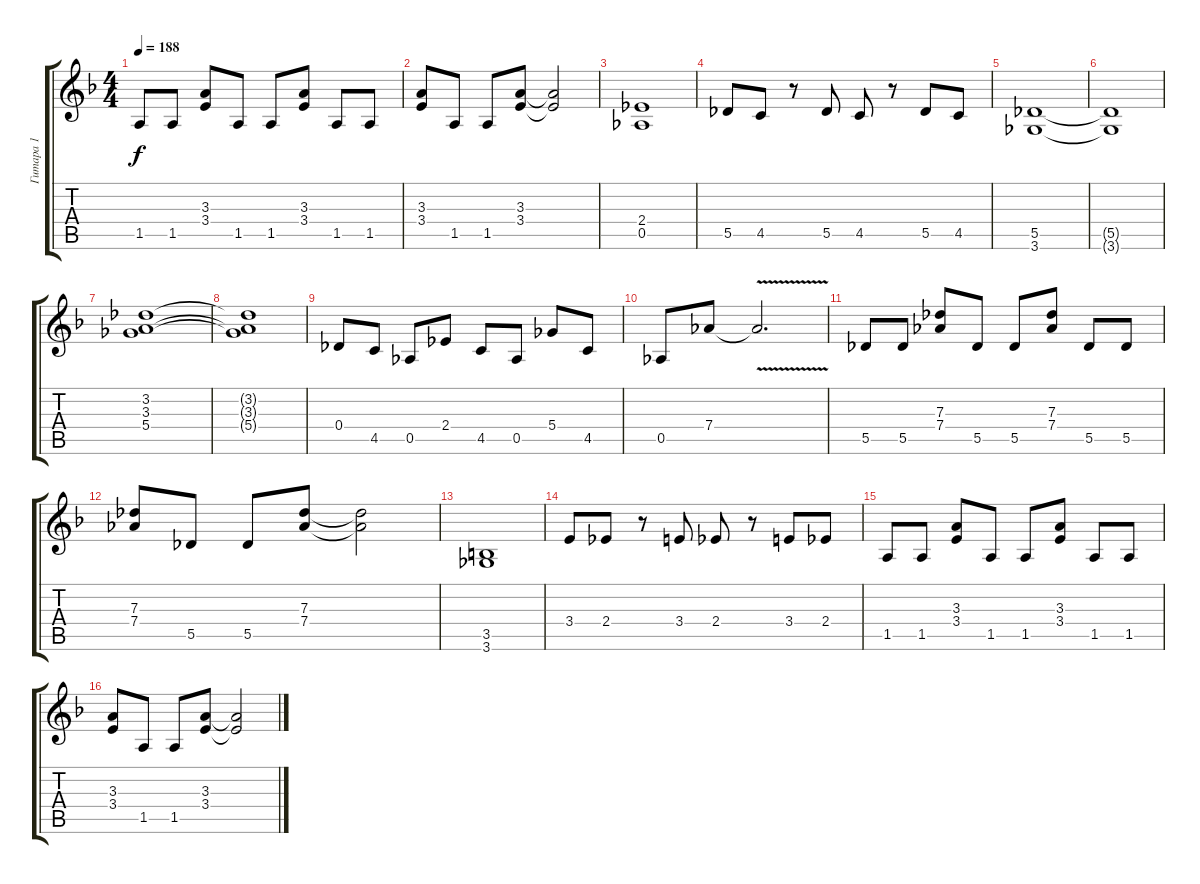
\track ("Гитара 1" "Гитара 1") {instrument distortionguitar}
\staff {score tabs}
\tuning (Eb4 Bb3 Gb3 Db3 Ab2 Eb2) {hide}
\ts (4 4)
\tempo 188
\clef g2
\ks dminor
1.5.8{dy f} 1.5.8 (3.3 3.4).8 1.5.8 1.5.8 (3.3 3.4).8 1.5.8 1.5.8 |
(3.3 3.4).8 1.5.8 1.5.8 (3.3 3.4).8 (3.3{t} 3.4{t}).2 |
(2.4 0.5).1 |
5.5.8 4.5.8 r.8 5.5.8 4.5.8 r.8 5.5.8 4.5.8 |
(5.5 3.6).1 |
(5.5{t} 3.6{t}).1 |
(3.2 3.3 5.4).1 |
(3.2{t} 3.3{t} 5.4{t}).1 |
0.4.8 4.5.8 0.5.8 2.4.8 4.5.8 0.5.8 5.4.8 4.5.8 |
0.5.8 7.4.8 7.4{v t}.2{d} |
5.5.8 5.5.8 (7.3 7.4).8 5.5.8 5.5.8 (7.3 7.4).8 5.5.8 5.5.8 |
(7.3 7.4).8 5.5.8 5.5.8 (7.3 7.4).8 (7.3{t} 7.4{t}).2 |
(3.5 3.6).1 |
3.4.8 2.4.8 r.8 3.4.8 2.4.8 r.8 3.4.8 2.4.8 |
1.5.8 1.5.8 (3.3 3.4).8 1.5.8 1.5.8 (3.3 3.4).8 1.5.8 1.5.8 |
(3.3 3.4).8 1.5.8 1.5.8 (3.3 3.4).8 (3.3{t} 3.4{t}).2
